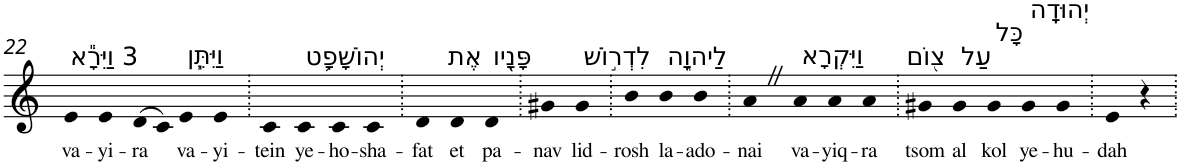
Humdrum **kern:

**kern	**text
*part1	*part1
*staff1	*staff1
*I"Piano	*
*I'Pno	*
!!LO:PB:g=z
*clefG2	*
*k[]	*
=22	=22
!LO:TX:a:t=3 וַיִּרָ֕א	!
!	!LO:LY:b
4e	va-
!	!LO:LY:b
4e	-yi-
!	!LO:LY:b
(>8d	-ra
8c)	.
!LO:TX:a:t=וַיִּתֵּ֧ן	!
!	!LO:LY:b
4e	va-
!	!LO:LY:b
4e	-yi-
=23.	=23.
!	!LO:LY:b
4c	-tein
!LO:TX:a:t=יְהוֹשָׁפָ֛ט	!
!	!LO:LY:b
4c	ye-
!	!LO:LY:b
4c	-ho-
!	!LO:LY:b
4c	-sha-
=24.	=24.
!	!LO:LY:b
4d	-fat
!LO:TX:a:t=אֶת	!
!	!LO:LY:b
4d	et
!LO:TX:a:t=פָּנָ֖יו	!
!	!LO:LY:b
4d	pa-
=25.	=25.
!	!LO:LY:b
4g#X	-nav
!LO:TX:a:t=לִדְר֣וֹשׁ	!
!	!LO:LY:b
4g#	lid-
=26.	=26.
!	!LO:LY:b
4b	-rosh
!LO:TX:a:t=לַיהוָ֑ה	!
!	!LO:LY:b
4b	la-
!	!LO:LY:b
4b	-ado-
=27.	=27.
!	!LO:LY:b
4aZ	-nai
!LO:TX:a:t=וַיִּקְרָא	!
!	!LO:LY:b
4a	va-
!	!LO:LY:b
4a	-yiq-
!	!LO:LY:b
4a	-ra
=28.	=28.
!LO:TX:a:t=צ֖וֹם	!
!	!LO:LY:b
4g#X	tsom
!LO:TX:a:t=עַל	!
!	!LO:LY:b
4g#	al
!LO:TX:a:t=כָּל	!
!	!LO:LY:b
4g#	kol
!LO:TX:a:t=יְהוּדָֽה	!
!	!LO:LY:b
4g#	ye-
!	!LO:LY:b
4g#	-hu-
=29.	=29.
!	!LO:LY:b
4e	-dah
4r	.
=.	=.
*-	*-
